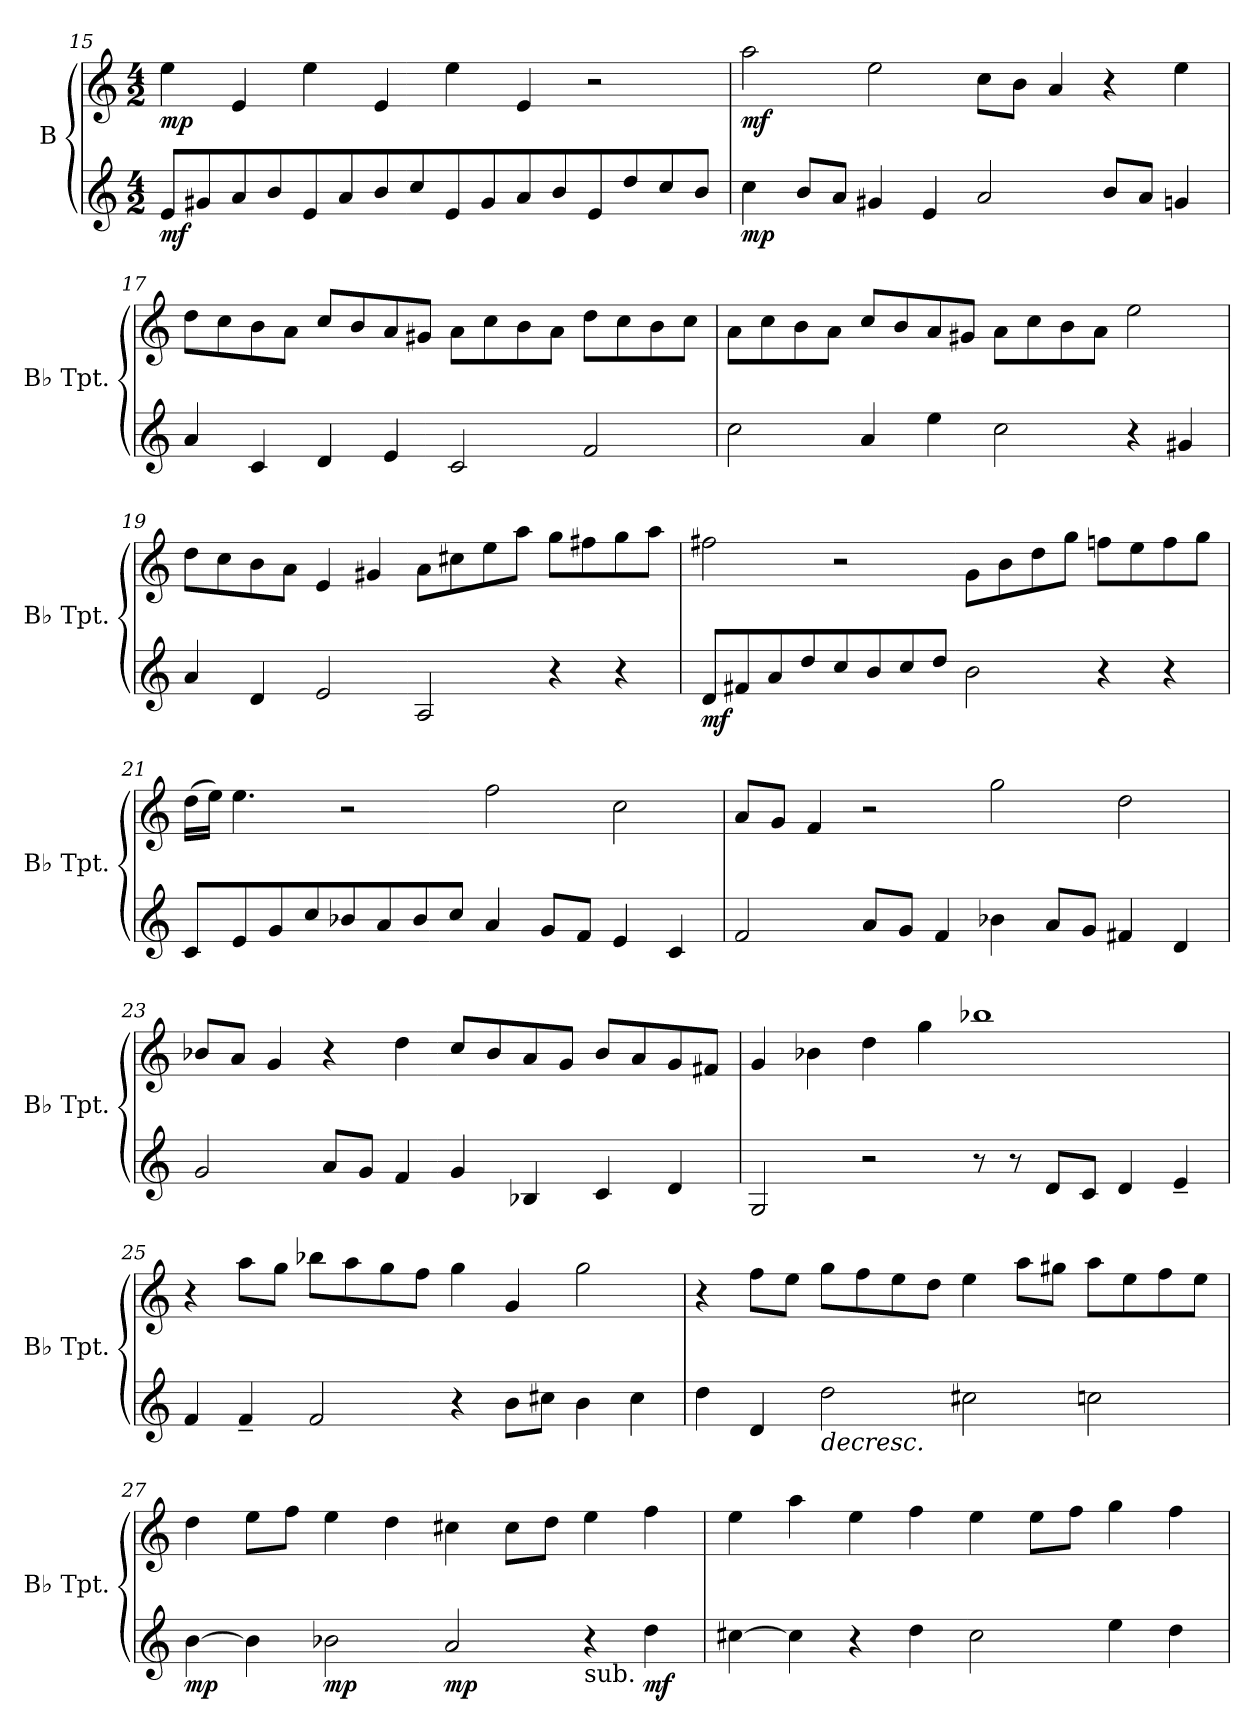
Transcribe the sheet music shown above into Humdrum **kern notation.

**kern	**dynam	**kern	**dynam
*part2	*part2	*part1	*part1
*staff2	*staff2	*staff1	*staff1
*I"Bb Trumpet 2	*	*I"Bb Trumpet 1	*
*I'Bb Tpt.	*	*I'Bb Tpt.	*
!!LO:PB:g=z
*clefG2	*	*clefG2	*
*k[]	*	*k[]	*
*M4/2	*	*M4/2	*
=15	=15	=15	=15
!	!LO:DY:b	!	!LO:DY:b
8e/L	mf	4ee\	mp
8g#X/	.	.	.
8a/	.	4e/	.
8b/	.	.	.
8e/	.	4ee\	.
8a/	.	.	.
8b/	.	4e/	.
8cc/	.	.	.
8e/	.	4ee\	.
8g#/	.	.	.
8a/	.	4e/	.
8b/	.	.	.
8e/	.	2r	.
8dd/	.	.	.
8cc/	.	.	.
8b/J	.	.	.
=16	=16	=16	=16
!	!LO:DY:b	!	!LO:DY:b
4cc\	mp	2aa\	mf
8b/L	.	.	.
8a/J	.	.	.
4g#X/	.	2ee\	.
4e/	.	.	.
2a/	.	8cc\L	.
.	.	8b\J	.
.	.	4a/	.
8b/L	.	4r	.
8a/J	.	.	.
4gn/	.	4ee\	.
!!LO:LB:g=z
=17	=17	=17	=17
4a/	.	8dd\L	.
.	.	8cc\	.
4c/	.	8b\	.
.	.	8a\J	.
4d/	.	8cc/L	.
.	.	8b/	.
4e/	.	8a/	.
.	.	8g#X/J	.
2c/	.	8a\L	.
.	.	8cc\	.
.	.	8b\	.
.	.	8a\J	.
2f/	.	8dd\L	.
.	.	8cc\	.
.	.	8b\	.
.	.	8cc\J	.
=18	=18	=18	=18
2cc\	.	8a\L	.
.	.	8cc\	.
.	.	8b\	.
.	.	8a\J	.
4a/	.	8cc/L	.
.	.	8b/	.
4ee\	.	8a/	.
.	.	8g#X/J	.
2cc\	.	8a\L	.
.	.	8cc\	.
.	.	8b\	.
.	.	8a\J	.
4r	.	2ee\	.
4g#X/	.	.	.
!!LO:LB:g=z
=19	=19	=19	=19
4a/	.	8dd\L	.
.	.	8cc\	.
4d/	.	8b\	.
.	.	8a\J	.
2e/	.	4e/	.
.	.	4g#X/	.
2A/	.	8a\L	.
.	.	8cc#X\	.
.	.	8ee\	.
.	.	8aa\J	.
4r	.	8gg\L	.
.	.	8ff#X\	.
4r	.	8gg\	.
.	.	8aa\J	.
=20	=20	=20	=20
!	!LO:DY:b	!	!
8d/L	mf	2ff#X\	.
8f#X/	.	.	.
8a/	.	.	.
8dd/	.	.	.
8cc/	.	2r	.
8b/	.	.	.
8cc/	.	.	.
8dd/J	.	.	.
2b\	.	8g\L	.
.	.	8b\	.
.	.	8dd\	.
.	.	8gg\J	.
4r	.	8ffn\L	.
.	.	8ee\	.
4r	.	8ff\	.
.	.	8gg\J	.
!!LO:LB:g=z
=21	=21	=21	=21
8c/L	.	(>16dd\LL	.
.	.	16ee\JJ)	.
8e/	.	4.ee\	.
8g/	.	.	.
8cc/	.	.	.
8b-X/	.	2r	.
8a/	.	.	.
8b-/	.	.	.
8cc/J	.	.	.
4a/	.	2ff\	.
8g/L	.	.	.
8f/J	.	.	.
4e/	.	2cc\	.
4c/	.	.	.
=22	=22	=22	=22
2f/	.	8a/L	.
.	.	8g/J	.
.	.	4f/	.
8a/L	.	2r	.
8g/J	.	.	.
4f/	.	.	.
4b-X\	.	2gg\	.
8a/L	.	.	.
8g/J	.	.	.
4f#X/	.	2dd\	.
4d/	.	.	.
!!LO:LB:g=z
=23	=23	=23	=23
2g/	.	8b-X/L	.
.	.	8a/J	.
.	.	4g/	.
8a/L	.	4r	.
8g/J	.	.	.
4f/	.	4dd\	.
4g/	.	8cc/L	.
.	.	8b-/	.
4B-X/	.	8a/	.
.	.	8g/J	.
4c/	.	8b-/L	.
.	.	8a/	.
4d/	.	8g/	.
.	.	8f#X/J	.
=24	=24	=24	=24
2G/	.	4g/	.
.	.	4b-X\	.
2r	.	4dd\	.
.	.	4gg\	.
8r	.	1bb-X	.
8r	.	.	.
8d/L	.	.	.
8c/J	.	.	.
4d/	.	.	.
4e~/	.	.	.
!!LO:PB:g=z
=25	=25	=25	=25
4f/	.	4r	.
4f~/	.	8aa\L	.
.	.	8gg\J	.
2f/	.	8bb-X\L	.
.	.	8aa\	.
.	.	8gg\	.
.	.	8ff\J	.
4r	.	4gg\	.
8b\L	.	4g/	.
8cc#X\J	.	.	.
4b\	.	2gg\	.
4cc#\	.	.	.
=26	=26	=26	=26
4dd\	.	4r	.
4d/	.	8ff\L	.
.	.	8ee\J	.
!	!LO:HP:b	!	!
2dd\	>	8gg\L	.
.	.	8ff\	.
.	.	8ee\	.
.	.	8dd\J	.
2cc#X\	.	4ee\	.
.	.	8aa\L	.
.	.	8gg#X\J	.
!	!LO:DY:b	!	!
2ccn\	other-dynamics	8aa\L	.
.	.	8ee\	.
.	.	8ff\	.
.	.	8ee\J	.
=27	=27	=27	=27
!	!LO:DY:b	!	!
[4b\	mp	4dd\	.
4b\]	]	8ee\L	.
.	.	8ff\J	.
!	!LO:DY:b	!	!
2b-X\	mp	4ee\	.
.	.	4dd\	.
!	!LO:DY:b	!	!
2a/	mp	4cc#X\	.
.	.	8cc#\L	.
.	.	8dd\J	.
!LO:TX:b:t=sub.	!	!	!
4r	.	4ee\	.
!	!LO:DY:b	!	!
4dd\	mf	4ff\	.
!!LO:LB:g=z
=28	=28	=28	=28
[4cc#X\	.	4ee\	.
4cc#\]	.	4aa\	.
4r	.	4ee\	.
4dd\	.	4ff\	.
2cc#\	.	4ee\	.
.	.	8ee\L	.
.	.	8ff\J	.
4ee\	.	4gg\	.
4dd\	.	4ff\	.
=	=	=	=
*-	*-	*-	*-
